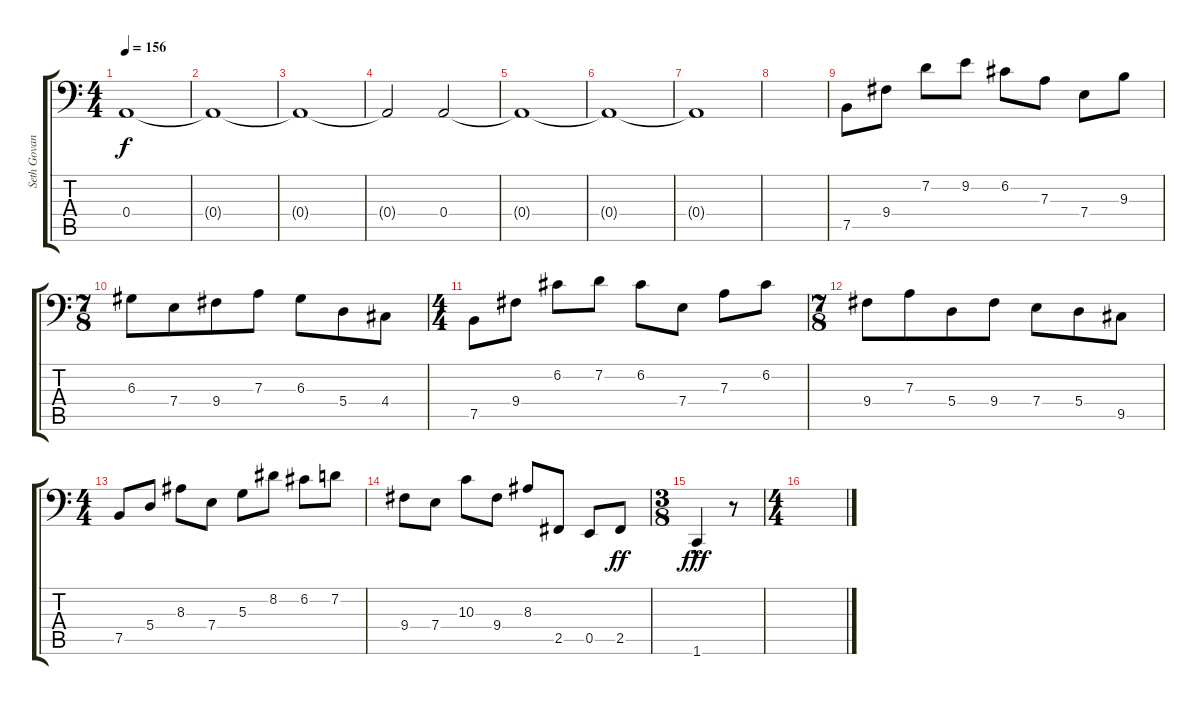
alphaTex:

\track ("Seth Govan" "Seth Govan") {instrument electricbassfinger}
\staff {score tabs}
\tuning (C3 G2 D2 A1 E1 B0) {hide}
\ts (4 4)
\tempo 156
\clef f4
\ks c
0.4{t}.1{dy f} |
0.4{t}.1 |
0.4{t}.1 |
0.4{t}.2 0.4.2 |
0.4{t}.1 |
0.4{t}.1 |
0.4{t}.1 |
|
7.5.8 9.4.8 7.2.8 9.2.8 6.2.8 7.3.8 7.4.8 9.3.8 |
\ts (7 8)
6.3.8 7.4.8 9.4.8 7.3.8 6.3.8 5.4.8 4.4.8 |
\ts (4 4)
7.5.8 9.4.8 6.2.8 7.2.8 6.2.8 7.4.8 7.3.8 6.2.8 |
\ts (7 8)
9.4.8 7.3.8 5.4.8 9.4.8 7.4.8 5.4.8 9.5.8 |
\ts (4 4)
7.5.8 5.4.8 8.3.8 7.4.8 5.3.8 8.2.8 6.2.8 7.2.8 |
9.4.8 7.4.8 10.3.8 9.4.8 8.3.8 2.5.8 0.5.8 2.5.8{dy ff} |
\ts (3 8)
1.6{hac}.4{dy fff} r.8 |
\ts (4 4)
